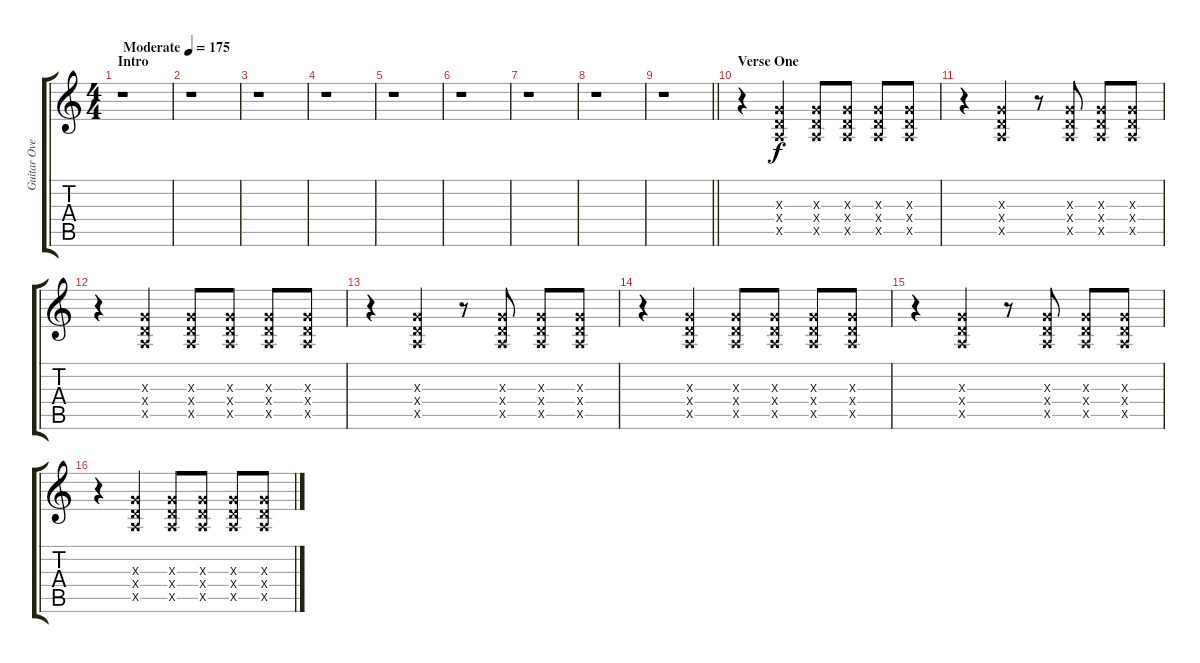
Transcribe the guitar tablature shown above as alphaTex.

\track ("Guitar Overdub" "Guitar Ove") {instrument overdrivenguitar}
\staff {score tabs}
\tuning (E4 B3 G3 D3 A2 E2) {hide}
\ts (4 4)
\section ("" "Intro")
\tempo (175 "Moderate")
\clef g2
\ks c
r.1{dy f instrument overdrivenguitar} |
r.1 |
r.1 |
r.1 |
r.1 |
r.1 |
r.1 |
r.1 |
\barLineRight lightlight
r.1 |
\section ("" "Verse One")
r.4 (0.3{x} 0.4{x} 0.5{x}).4 (0.3{x} 0.4{x} 0.5{x}).8 (0.3{x} 0.4{x} 0.5{x}).8 (0.3{x} 0.4{x} 0.5{x}).8 (0.3{x} 0.4{x} 0.5{x}).8 |
r.4 (0.3{x} 0.4{x} 0.5{x}).4 r.8 (0.3{x} 0.4{x} 0.5{x}).8 (0.3{x} 0.4{x} 0.5{x}).8 (0.3{x} 0.4{x} 0.5{x}).8 |
r.4 (0.3{x} 0.4{x} 0.5{x}).4 (0.3{x} 0.4{x} 0.5{x}).8 (0.3{x} 0.4{x} 0.5{x}).8 (0.3{x} 0.4{x} 0.5{x}).8 (0.3{x} 0.4{x} 0.5{x}).8 |
r.4 (0.3{x} 0.4{x} 0.5{x}).4 r.8 (0.3{x} 0.4{x} 0.5{x}).8 (0.3{x} 0.4{x} 0.5{x}).8 (0.3{x} 0.4{x} 0.5{x}).8 |
r.4 (0.3{x} 0.4{x} 0.5{x}).4 (0.3{x} 0.4{x} 0.5{x}).8 (0.3{x} 0.4{x} 0.5{x}).8 (0.3{x} 0.4{x} 0.5{x}).8 (0.3{x} 0.4{x} 0.5{x}).8 |
r.4 (0.3{x} 0.4{x} 0.5{x}).4 r.8 (0.3{x} 0.4{x} 0.5{x}).8 (0.3{x} 0.4{x} 0.5{x}).8 (0.3{x} 0.4{x} 0.5{x}).8 |
r.4 (0.3{x} 0.4{x} 0.5{x}).4 (0.3{x} 0.4{x} 0.5{x}).8 (0.3{x} 0.4{x} 0.5{x}).8 (0.3{x} 0.4{x} 0.5{x}).8 (0.3{x} 0.4{x} 0.5{x}).8
